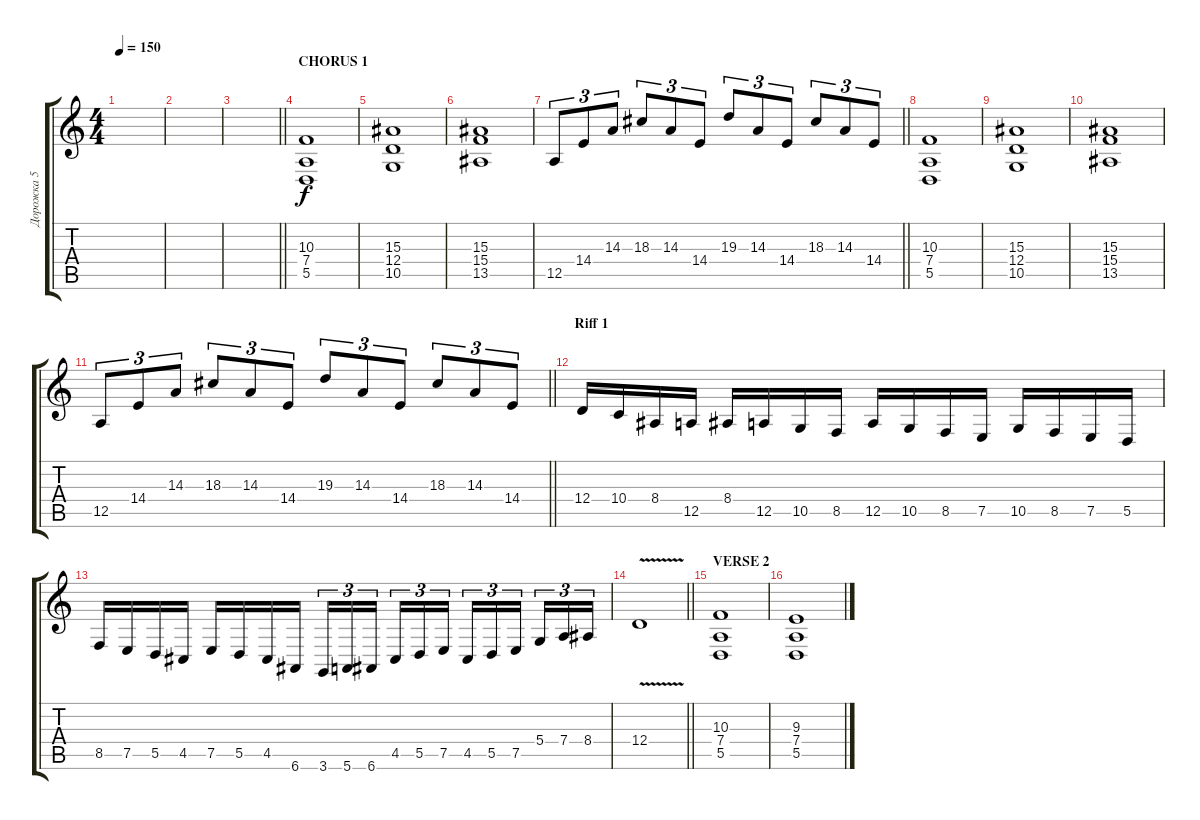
\track ("Дорожка 5" "Дорожка 5") {instrument stringensemble2}
\staff {score tabs}
\tuning (E4 B3 G3 D3 A2 E2) {hide}
\ts (4 4)
\tempo 150
\clef g2
\ks c
|
|
\barLineRight lightlight
|
\section ("" "CHORUS 1")
(10.3 7.4 5.5).1{instrument stringensemble2} |
(15.3 12.4 10.5).1 |
(15.3 15.4 13.5).1 |
\barLineRight lightlight
12.5.8{tu (3 2) volume 13 instrument stringensemble1} 14.4.8{tu (3 2)} 14.3.8{tu (3 2)} 18.3.8{tu (3 2)} 14.3.8{tu (3 2)} 14.4.8{tu (3 2)} 19.3.8{tu (3 2)} 14.3.8{tu (3 2)} 14.4.8{tu (3 2)} 18.3.8{tu (3 2)} 14.3.8{tu (3 2)} 14.4.8{tu (3 2)} |
(10.3 7.4 5.5).1{instrument stringensemble2} |
(15.3 12.4 10.5).1 |
(15.3 15.4 13.5).1 |
\barLineRight lightlight
12.5.8{tu (3 2) volume 13 instrument stringensemble1} 14.4.8{tu (3 2)} 14.3.8{tu (3 2)} 18.3.8{tu (3 2)} 14.3.8{tu (3 2)} 14.4.8{tu (3 2)} 19.3.8{tu (3 2)} 14.3.8{tu (3 2)} 14.4.8{tu (3 2)} 18.3.8{tu (3 2)} 14.3.8{tu (3 2)} 14.4.8{tu (3 2)} |
\section ("" "Riff 1")
12.4.16 10.4.16 8.4.16 12.5.16 8.4.16 12.5.16 10.5.16 8.5.16 12.5.16 10.5.16 8.5.16 7.5.16 10.5.16 8.5.16 7.5.16 5.5.16 |
8.5.16 7.5.16 5.5.16 4.5.16 7.5.16 5.5.16 4.5.16 6.6.16 3.6.16{tu (3 2)} 5.6.16{tu (3 2)} 6.6.16{tu (3 2)} 4.5.16{tu (3 2)} 5.5.16{tu (3 2)} 7.5.16{tu (3 2)} 4.5.16{tu (3 2)} 5.5.16{tu (3 2)} 7.5.16{tu (3 2)} 5.4.16{tu (3 2)} 7.4.16{tu (3 2)} 8.4.16{tu (3 2)} |
\barLineRight lightlight
12.4{v}.1 |
\section ("" "VERSE 2")
(10.3 7.4 5.5).1{volume 10 instrument stringensemble2} |
(9.3 7.4 5.5).1
